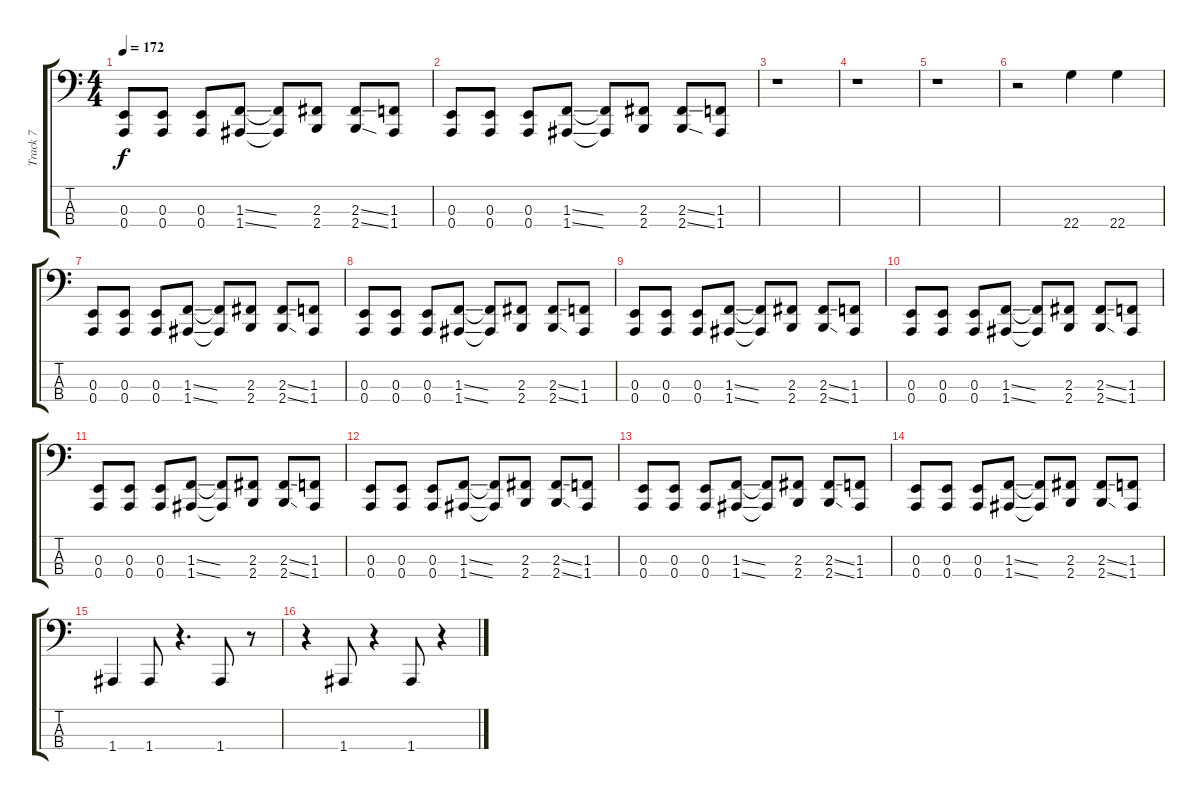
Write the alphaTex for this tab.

\track ("Track 7" "Track 7") {instrument electricbasspick}
\staff {score tabs}
\tuning (D2 A1 E1 A0) {hide}
\ts (4 4)
\tempo 172
\clef f4
\ks c
(0.3 0.4).8{dy f} (0.3 0.4).8 (0.3 0.4).8 (1.3{ss} 1.4{ss}).8 (1.3{t} 1.4{t}).8 (2.3 2.4).8 (2.3{ss} 2.4{ss}).8 (1.3 1.4).8 |
(0.3 0.4).8 (0.3 0.4).8 (0.3 0.4).8 (1.3{ss} 1.4{ss}).8 (1.3{t} 1.4{t}).8 (2.3 2.4).8 (2.3{ss} 2.4{ss}).8 (1.3 1.4).8 |
r.1 |
r.1 |
r.1 |
r.2 22.4.4 22.4.4 |
(0.3 0.4).8 (0.3 0.4).8 (0.3 0.4).8 (1.3{ss} 1.4{ss}).8 (1.3{t} 1.4{t}).8 (2.3 2.4).8 (2.3{ss} 2.4{ss}).8 (1.3 1.4).8 |
(0.3 0.4).8 (0.3 0.4).8 (0.3 0.4).8 (1.3{ss} 1.4{ss}).8 (1.3{t} 1.4{t}).8 (2.3 2.4).8 (2.3{ss} 2.4{ss}).8 (1.3 1.4).8 |
(0.3 0.4).8 (0.3 0.4).8 (0.3 0.4).8 (1.3{ss} 1.4{ss}).8 (1.3{t} 1.4{t}).8 (2.3 2.4).8 (2.3{ss} 2.4{ss}).8 (1.3 1.4).8 |
(0.3 0.4).8 (0.3 0.4).8 (0.3 0.4).8 (1.3{ss} 1.4{ss}).8 (1.3{t} 1.4{t}).8 (2.3 2.4).8 (2.3{ss} 2.4{ss}).8 (1.3 1.4).8 |
(0.3 0.4).8 (0.3 0.4).8 (0.3 0.4).8 (1.3{ss} 1.4{ss}).8 (1.3{t} 1.4{t}).8 (2.3 2.4).8 (2.3{ss} 2.4{ss}).8 (1.3 1.4).8 |
(0.3 0.4).8 (0.3 0.4).8 (0.3 0.4).8 (1.3{ss} 1.4{ss}).8 (1.3{t} 1.4{t}).8 (2.3 2.4).8 (2.3{ss} 2.4{ss}).8 (1.3 1.4).8 |
(0.3 0.4).8 (0.3 0.4).8 (0.3 0.4).8 (1.3{ss} 1.4{ss}).8 (1.3{t} 1.4{t}).8 (2.3 2.4).8 (2.3{ss} 2.4{ss}).8 (1.3 1.4).8 |
(0.3 0.4).8 (0.3 0.4).8 (0.3 0.4).8 (1.3{ss} 1.4{ss}).8 (1.3{t} 1.4{t}).8 (2.3 2.4).8 (2.3{ss} 2.4{ss}).8 (1.3 1.4).8 |
1.4.4 1.4.8 r.4{d} 1.4.8 r.8 |
r.4 1.4.8 r.4 1.4.8 r.4
